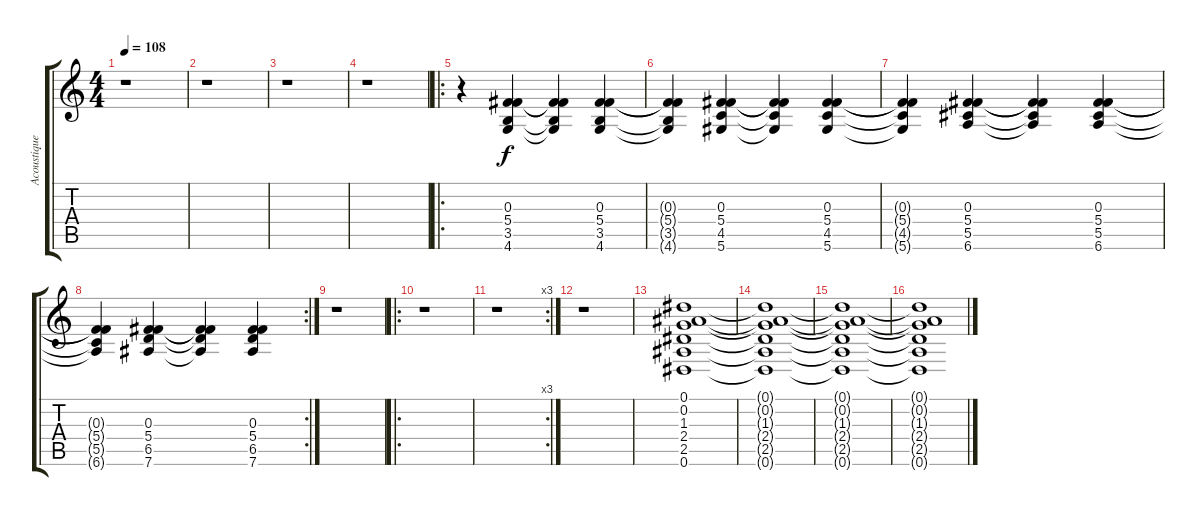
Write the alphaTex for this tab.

\track ("Acoustique Guitar" "Acoustique") {instrument acousticguitarnylon}
\staff {score tabs}
\tuning (Eb4 Bb3 Gb3 Db3 Ab2 Eb2) {hide}
\ts (4 4)
\tempo 108
\clef g2
\ks c
r.1{dy f} |
r.1 |
r.1 |
r.1 |
\ro
r.4 (0.3 5.4 3.5 4.6).4 (0.3{t} 5.4{t} 3.5{t} 4.6{t}).4 (0.3 5.4 3.5 4.6).4 |
(0.3{t} 5.4{t} 3.5{t} 4.6{t}).4 (0.3 5.4 4.5 5.6).4 (0.3{t} 5.4{t} 4.5{t} 5.6{t}).4 (0.3 5.4 4.5 5.6).4 |
(0.3{t} 5.4{t} 4.5{t} 5.6{t}).4 (0.3 5.4 5.5 6.6).4 (0.3{t} 5.4{t} 5.5{t} 6.6{t}).4 (0.3 5.4 5.5 6.6).4 |
\rc 2
(0.3{t} 5.4{t} 5.5{t} 6.6{t}).4 (0.3 5.4 6.5 7.6).4 (0.3{t} 5.4{t} 6.5{t} 7.6{t}).4 (0.3 5.4 6.5 7.6).4 |
r.1 |
\ro
r.1 |
\rc 3
r.1 |
r.1 |
(0.1 0.2 1.3 2.4 2.5 0.6).1 |
(0.1{t} 0.2{t} 1.3{t} 2.4{t} 2.5{t} 0.6{t}).1 |
(0.1{t} 0.2{t} 1.3{t} 2.4{t} 2.5{t} 0.6{t}).1 |
(0.1{t} 0.2{t} 1.3{t} 2.4{t} 2.5{t} 0.6{t}).1
